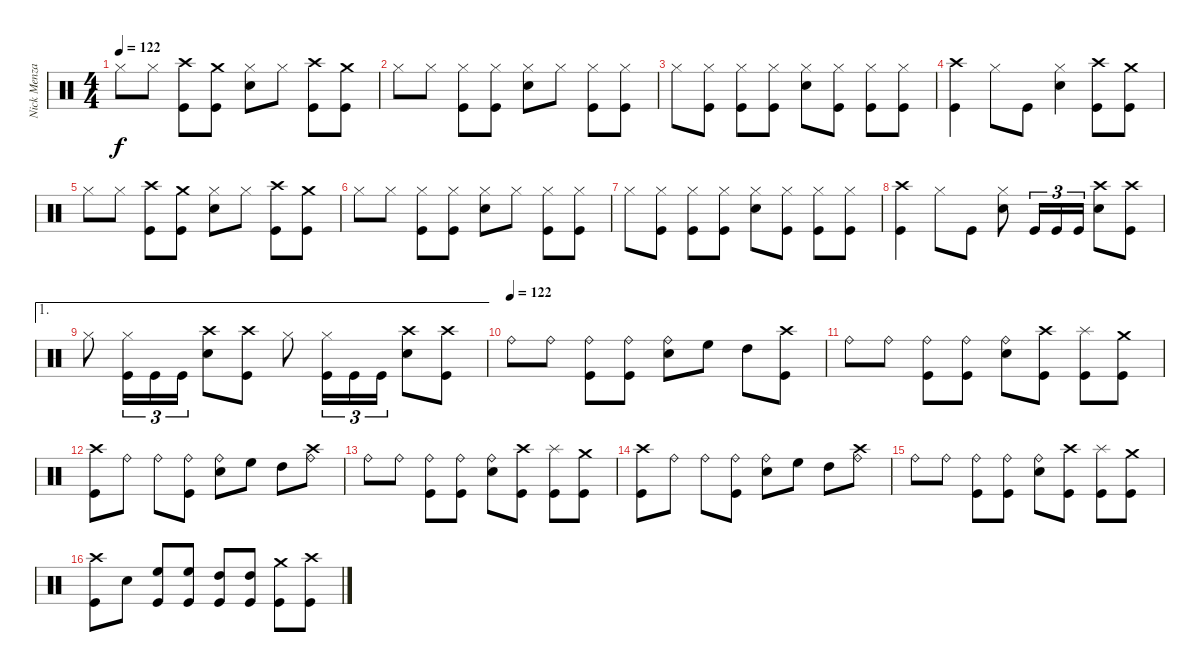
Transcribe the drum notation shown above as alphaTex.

\track ("Nick Menza" "Nick Menza") {instrument percussion}
\staff {score}
\articulation defaults
\ts (4 4)
\tempo 122
\clef neutral
\ks c "Hi-Hat (closed)".8{dy f} "Hi-Hat (closed)".8
("Kick (hit)" "Crash high (hit)").8 ("Kick (hit)" "Crash medium (hit)").8 ("Hi-Hat (closed)" "Snare (hit) 2").8 "Hi-Hat (closed)".8 ("Kick (hit)" "Crash high (hit)").8 ("Kick (hit)" "Crash medium (hit)").8 |
"Hi-Hat (closed)".8 "Hi-Hat (closed)".8 ("Kick (hit)" "Hi-Hat (closed)").8 ("Kick (hit)" "Hi-Hat (closed)").8 ("Hi-Hat (closed)" "Snare (hit) 2").8 "Hi-Hat (closed)".8 ("Kick (hit)" "Hi-Hat (closed)").8 ("Kick (hit)" "Hi-Hat (closed)").8 |
"Hi-Hat (closed)".8 ("Kick (hit)" "Hi-Hat (closed)").8 ("Kick (hit)" "Hi-Hat (closed)").8 ("Kick (hit)" "Hi-Hat (closed)").8 ("Hi-Hat (closed)" "Snare (hit) 2").8 ("Kick (hit)" "Hi-Hat (closed)").8 ("Kick (hit)" "Hi-Hat (closed)").8 ("Kick (hit)" "Hi-Hat (closed)").8 |
("Kick (hit)" "Crash high (hit)").4 "Hi-Hat (closed)".8 "Kick (hit)".8 ("Hi-Hat (closed)" "Snare (hit) 2").4 ("Kick (hit)" "Crash high (hit)").8 ("Kick (hit)" "Crash medium (hit)").8 |
"Hi-Hat (closed)".8 "Hi-Hat (closed)".8 ("Kick (hit)" "Crash high (hit)").8 ("Kick (hit)" "Crash medium (hit)").8 ("Hi-Hat (closed)" "Snare (hit) 2").8 "Hi-Hat (closed)".8 ("Kick (hit)" "Crash high (hit)").8 ("Kick (hit)" "Crash medium (hit)").8 |
"Hi-Hat (closed)".8 "Hi-Hat (closed)".8 ("Kick (hit)" "Hi-Hat (closed)").8 ("Kick (hit)" "Hi-Hat (closed)").8 ("Hi-Hat (closed)" "Snare (hit) 2").8 "Hi-Hat (closed)".8 ("Kick (hit)" "Hi-Hat (closed)").8 ("Kick (hit)" "Hi-Hat (closed)").8 |
"Hi-Hat (closed)".8 ("Kick (hit)" "Hi-Hat (closed)").8 ("Kick (hit)" "Hi-Hat (closed)").8 ("Kick (hit)" "Hi-Hat (closed)").8 ("Hi-Hat (closed)" "Snare (hit) 2").8 ("Kick (hit)" "Hi-Hat (closed)").8 ("Kick (hit)" "Hi-Hat (closed)").8 ("Kick (hit)" "Hi-Hat (closed)").8 |
("Kick (hit)" "Crash high (hit)").4 "Hi-Hat (closed)".8 "Kick (hit)".8 ("Hi-Hat (closed)" "Snare (hit) 2").8 "Kick (hit)".16{tu (3 2)} "Kick (hit)".16{tu (3 2)} "Kick (hit)".16{tu (3 2)} ("Crash high (hit)" "Snare (hit) 2").8 ("Kick (hit)" "Crash high (hit)").8 |
\ae 1 "Hi-Hat (closed)".8
("Kick (hit)" "Hi-Hat (closed)").16{tu (3 2)} "Kick (hit)".16{tu (3 2)} "Kick (hit)".16{tu (3 2)} ("Crash high (hit)" "Snare (hit) 2").8 ("Kick (hit)" "Crash high (hit)").8 "Hi-Hat (closed)".8 ("Kick (hit)" "Hi-Hat (closed)").16{tu (3 2)} "Kick (hit)".16{tu (3 2)} "Kick (hit)".16{tu (3 2)} ("Crash high (hit)" "Snare (hit) 2").8 ("Kick (hit)" "Crash high (hit)").8 |
\tempo (122)
"Ride (bell)".8 "Ride (bell)".8 ("Kick (hit)" "Ride (bell)").8 ("Kick (hit)" "Ride (bell)").8 ("Ride (bell)" "Snare (hit) 2").8 "High Floor Tom (hit)".8 "High Tom (hit)".8 ("Kick (hit)" "Crash high (hit)").8 |
"Ride (bell)".8 "Ride (bell)".8 ("Kick (hit)" "Ride (bell)").8 ("Kick (hit)" "Ride (bell)").8 ("Ride (bell)" "Snare (hit) 2").8 ("Kick (hit)" "Crash high (hit)").8 ("Kick (hit)" "Splash (hit)").8 ("Kick (hit)" "Crash medium (hit)").8 |
("Kick (hit)" "Crash high (hit)").8 "Ride (bell)".8 "Ride (bell)".8 ("Kick (hit)" "Ride (bell)").8 ("Ride (bell)" "Snare (hit) 2").8 "High Floor Tom (hit)".8 "High Tom (hit)".8 ("Ride (bell)" "Crash high (hit)").8 |
"Ride (bell)".8 "Ride (bell)".8 ("Kick (hit)" "Ride (bell)").8 ("Kick (hit)" "Ride (bell)").8 ("Ride (bell)" "Snare (hit) 2").8 ("Kick (hit)" "Crash high (hit)").8 ("Kick (hit)" "Splash (hit)").8 ("Kick (hit)" "Crash medium (hit)").8 |
("Kick (hit)" "Crash high (hit)").8 "Ride (bell)".8 "Ride (bell)".8 ("Kick (hit)" "Ride (bell)").8 ("Ride (bell)" "Snare (hit) 2").8 "High Floor Tom (hit)".8 "High Tom (hit)".8 ("Ride (bell)" "Crash high (hit)").8 |
"Ride (bell)".8 "Ride (bell)".8 ("Kick (hit)" "Ride (bell)").8 ("Kick (hit)" "Ride (bell)").8 ("Ride (bell)" "Snare (hit) 2").8 ("Kick (hit)" "Crash high (hit)").8 ("Kick (hit)" "Splash (hit)").8 ("Kick (hit)" "Crash medium (hit)").8 |
("Kick (hit)" "Crash high (hit)").8 "Snare (hit) 2".8 ("Kick (hit)" "High Floor Tom (hit)").8 ("Kick (hit)" "High Floor Tom (hit)").8 ("Kick (hit)" "High Tom (hit)").8 ("Kick (hit)" "High Tom (hit)").8 ("Kick (hit)" "Crash medium (hit)").8 ("Kick (hit)" "Crash high (hit)").8
